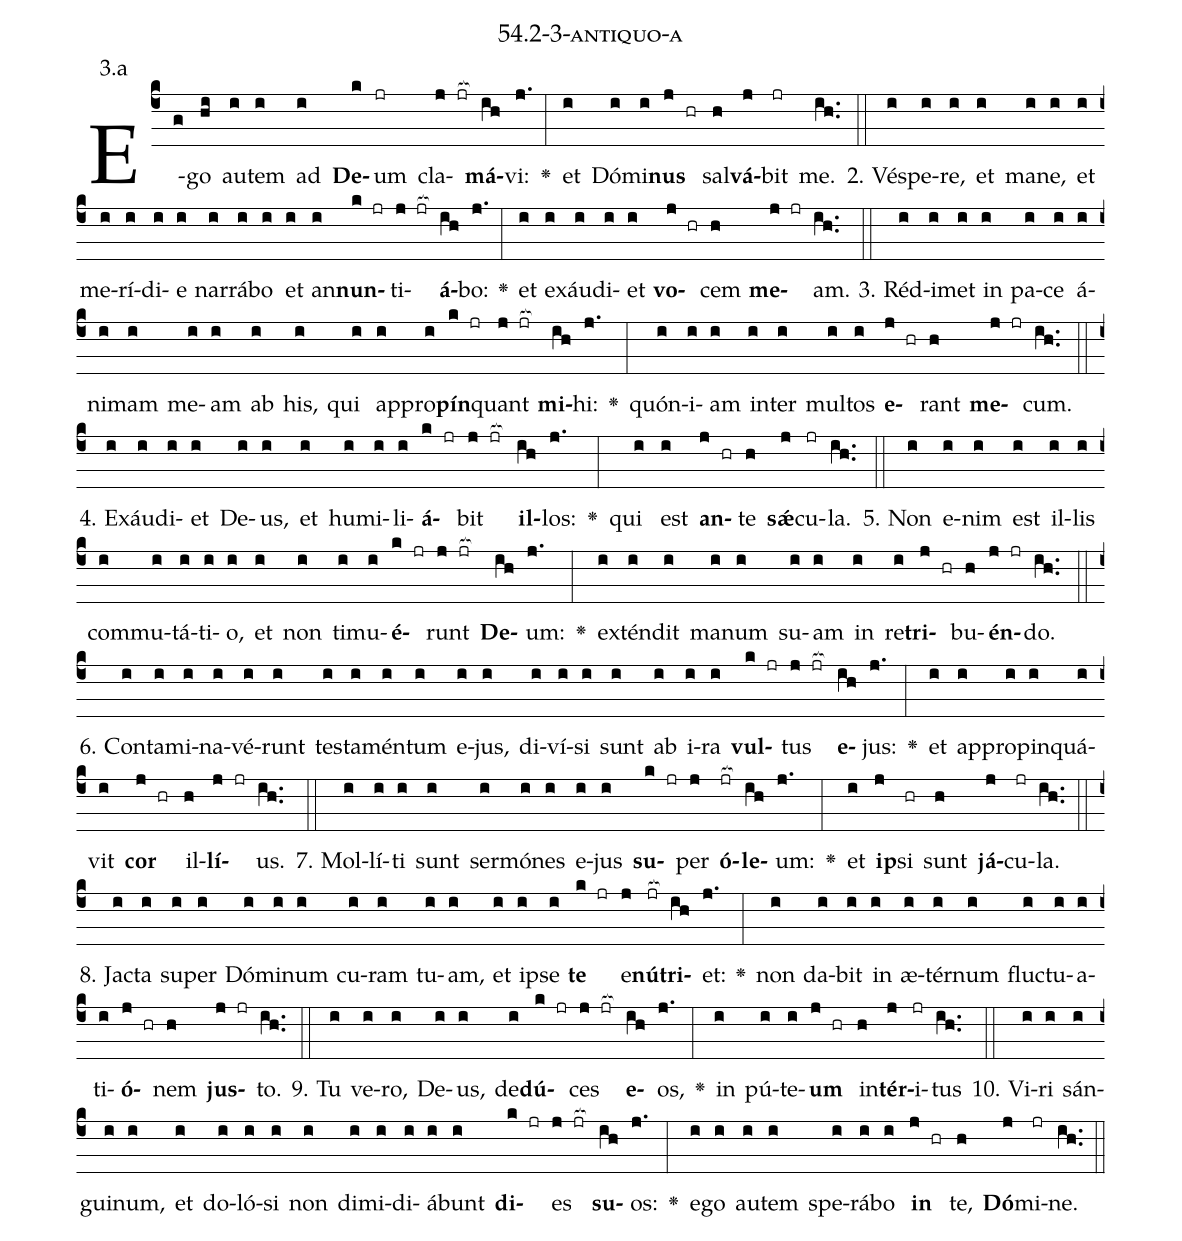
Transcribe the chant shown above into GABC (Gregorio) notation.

name: 54.2-3-antiquo-a;
annotation: 3.a;
%%
(c4)E(g)go(hi) au(i)tem(i) ad(i) <b>De</b>(k)um(jr) cla(j jr[ocb:1{])<b>má</b>(ih[ocb:0}])vi:(j.) <v>\greheightstar</v>(:) et(i) Dó(i)mi(i)<b>nus</b>(j hr) sal(h)<b>vá</b>(j)bit(jr) me.(ih..) (::)
2. Vés(i)pe(i)re,(i) et(i) ma(i)ne,(i) et(i) me(i)rí(i)di(i)e(i) nar(i)rá(i)bo(i) et(i) an(i)<b>nun</b>(k jr)ti(j jr[ocb:1{])<b>á</b>(ih[ocb:0}])bo:(j.) <v>\greheightstar</v>(:) et(i) ex(i)áu(i)di(i)et(i) <b>vo</b>(j hr)cem(h) <b>me</b>(j jr)am.(ih..) (::)
3. Réd(i)i(i)met(i) in(i) pa(i)ce(i) á(i)ni(i)mam(i) me(i)am(i) ab(i) his,(i) qui(i) ap(i)pro(i)<b>pín</b>(k jr)quant(j jr[ocb:1{]) <b>mi</b>(ih[ocb:0}])hi:(j.) <v>\greheightstar</v>(:) quón(i)i(i)am(i) in(i)ter(i) mul(i)tos(i) <b>e</b>(j hr)rant(h) <b>me</b>(j jr)cum.(ih..) (::)
4. Ex(i)áu(i)di(i)et(i) De(i)us,(i) et(i) hu(i)mi(i)li(i)<b>á</b>(k jr)bit(j jr[ocb:1{]) <b>il</b>(ih[ocb:0}])los:(j.) <v>\greheightstar</v>(:) qui(i) est(i) <b>an</b>(j hr)te(h) <b>sǽ</b>(j)cu(jr)la.(ih..) (::)
5. Non(i) e(i)nim(i) est(i) il(i)lis(i) com(i)mu(i)tá(i)ti(i)o,(i) et(i) non(i) ti(i)mu(i)<b>é</b>(k jr)runt(j jr[ocb:1{]) <b>De</b>(ih[ocb:0}])um:(j.) <v>\greheightstar</v>(:) ex(i)tén(i)dit(i) ma(i)num(i) su(i)am(i) in(i) re(i)<b>tri</b>(j hr)bu(h)<b>én</b>(j jr)do.(ih..) (::)
6. Con(i)ta(i)mi(i)na(i)vé(i)runt(i) tes(i)ta(i)mén(i)tum(i) e(i)jus,(i) di(i)ví(i)si(i) sunt(i) ab(i) i(i)ra(i) <b>vul</b>(k jr)tus(j jr[ocb:1{]) <b>e</b>(ih[ocb:0}])jus:(j.) <v>\greheightstar</v>(:) et(i) ap(i)pro(i)pin(i)quá(i)vit(i) <b>cor</b>(j hr) il(h)<b>lí</b>(j jr)us.(ih..) (::)
7. Mol(i)lí(i)ti(i) sunt(i) ser(i)mó(i)nes(i) e(i)jus(i) <b>su</b>(k jr)per(j) <b>ó</b>(jr[ocb:1{])<b>le</b>(ih[ocb:0}])um:(j.) <v>\greheightstar</v>(:) et(i) <b>ip</b>(j)si(hr) sunt(h) <b>já</b>(j)cu(jr)la.(ih..) (::)
8. Jac(i)ta(i) su(i)per(i) Dó(i)mi(i)num(i) cu(i)ram(i) tu(i)am,(i) et(i) ip(i)se(i) <b>te</b>(k jr) e(j)<b>nú</b>(jr[ocb:1{])<b>tri</b>(ih[ocb:0}])et:(j.) <v>\greheightstar</v>(:) non(i) da(i)bit(i) in(i) æ(i)tér(i)num(i) fluc(i)tu(i)a(i)ti(i)<b>ó</b>(j hr)nem(h) <b>jus</b>(j jr)to.(ih..) (::)
9. Tu(i) ve(i)ro,(i) De(i)us,(i) de(i)<b>dú</b>(k jr)ces(j jr[ocb:1{]) <b>e</b>(ih[ocb:0}])os,(j.) <v>\greheightstar</v>(:) in(i) pú(i)te(i)<b>um</b>(j hr) in(h)<b>tér</b>(j)i(jr)tus(ih..) (::)
10. Vi(i)ri(i) sán(i)gui(i)num,(i) et(i) do(i)ló(i)si(i) non(i) di(i)mi(i)di(i)á(i)bunt(i) <b>di</b>(k jr)es(j jr[ocb:1{]) <b>su</b>(ih[ocb:0}])os:(j.) <v>\greheightstar</v>(:) e(i)go(i) au(i)tem(i) spe(i)rá(i)bo(i) <b>in</b>(j hr) te,(h) <b>Dó</b>(j)mi(jr)ne.(ih..) (::)
